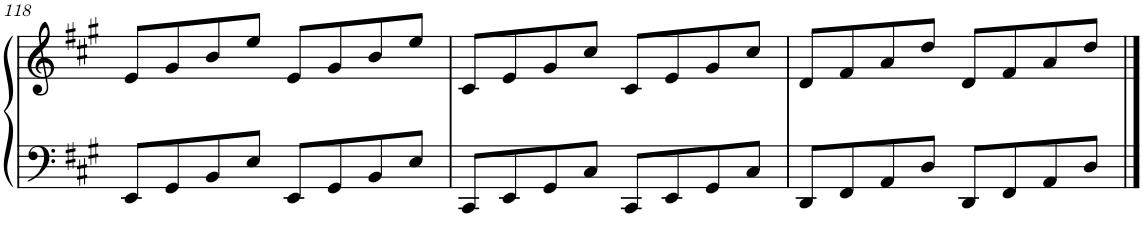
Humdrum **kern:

**kern	**kern
*part1	*part1
*staff2	*staff1
*I"Piano	*
*I'Pno.	*
!!LO:PB:g=z
*clefF4	*clefG2
*k[f#c#g#]	*k[f#c#g#]
*M4/4	*M4/4
=118	=118
8EE/L	8e/L
8GG#/	8g#/
8BB/	8b/
8E/J	8ee/J
8EE/L	8e/L
8GG#/	8g#/
8BB/	8b/
8E/J	8ee/J
=119	=119
8CC#/L	8c#/L
8EE/	8e/
8GG#/	8g#/
8C#/J	8cc#/J
8CC#/L	8c#/L
8EE/	8e/
8GG#/	8g#/
8C#/J	8cc#/J
=120	=120
8DD/L	8d/L
8FF#/	8f#/
8AA/	8a/
8D/J	8dd/J
8DD/L	8d/L
8FF#/	8f#/
8AA/	8a/
8D/J	8dd/J
==	==
*-	*-
